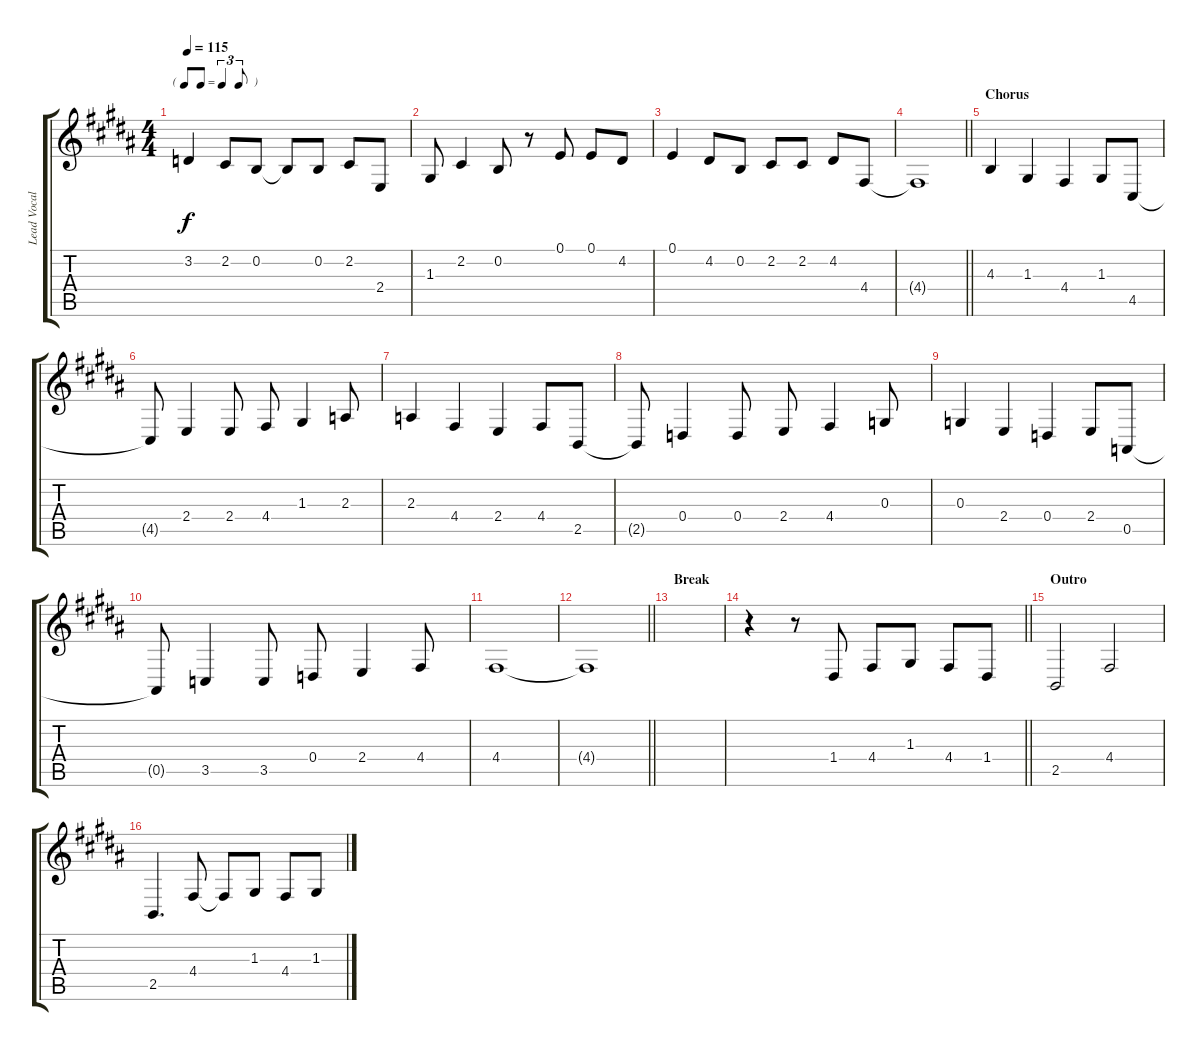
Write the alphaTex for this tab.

\track ("Lead Vocal and Bass (Mike)" "Lead Vocal") {instrument flute}
\staff {score tabs}
\tuning (E4 B3 G3 D3 A2 E2) {hide}
\ts (4 4)
\tf triplet8th
\tempo 115
\clef g2
\ks b
3.2.4{dy f} 2.2.8 0.2.8 0.2{t}.8 0.2.8 2.2.8 2.4.8 |
1.3.8 2.2.4 0.2.8 r.8 0.1.8 0.1.8 4.2.8 |
0.1.4 4.2.8 0.2.8 2.2.8 2.2.8 4.2.8 4.4.8 |
\barLineRight lightlight
4.4{t}.1 |
\section ("" "Chorus")
4.3.4 1.3.4 4.4.4 1.3.8 4.5.8 |
4.5{t}.8 2.4.4 2.4.8 4.4.8 1.3.4 2.3.8 |
2.3.4 4.4.4 2.4.4 4.4.8 2.5.8 |
2.5{t}.8 0.4.4 0.4.8 2.4.8 4.4.4 0.3.8 |
0.3.4 2.4.4 0.4.4 2.4.8 0.5.8 |
0.5{t}.8 3.5.4 3.5.8 0.4.8 2.4.4 4.4.8 |
4.4.1 |
\barLineRight lightlight
4.4{t}.1 |
\section ("" "Break")
|
\barLineRight lightlight
r.4 r.8 1.4.8 4.4.8 1.3.8 4.4.8 1.4.8 |
\section ("" "Outro")
2.5.2 4.4.2 |
2.5.4{d} 4.4.8 4.4{t}.8 1.3.8 4.4.8 1.3.8
